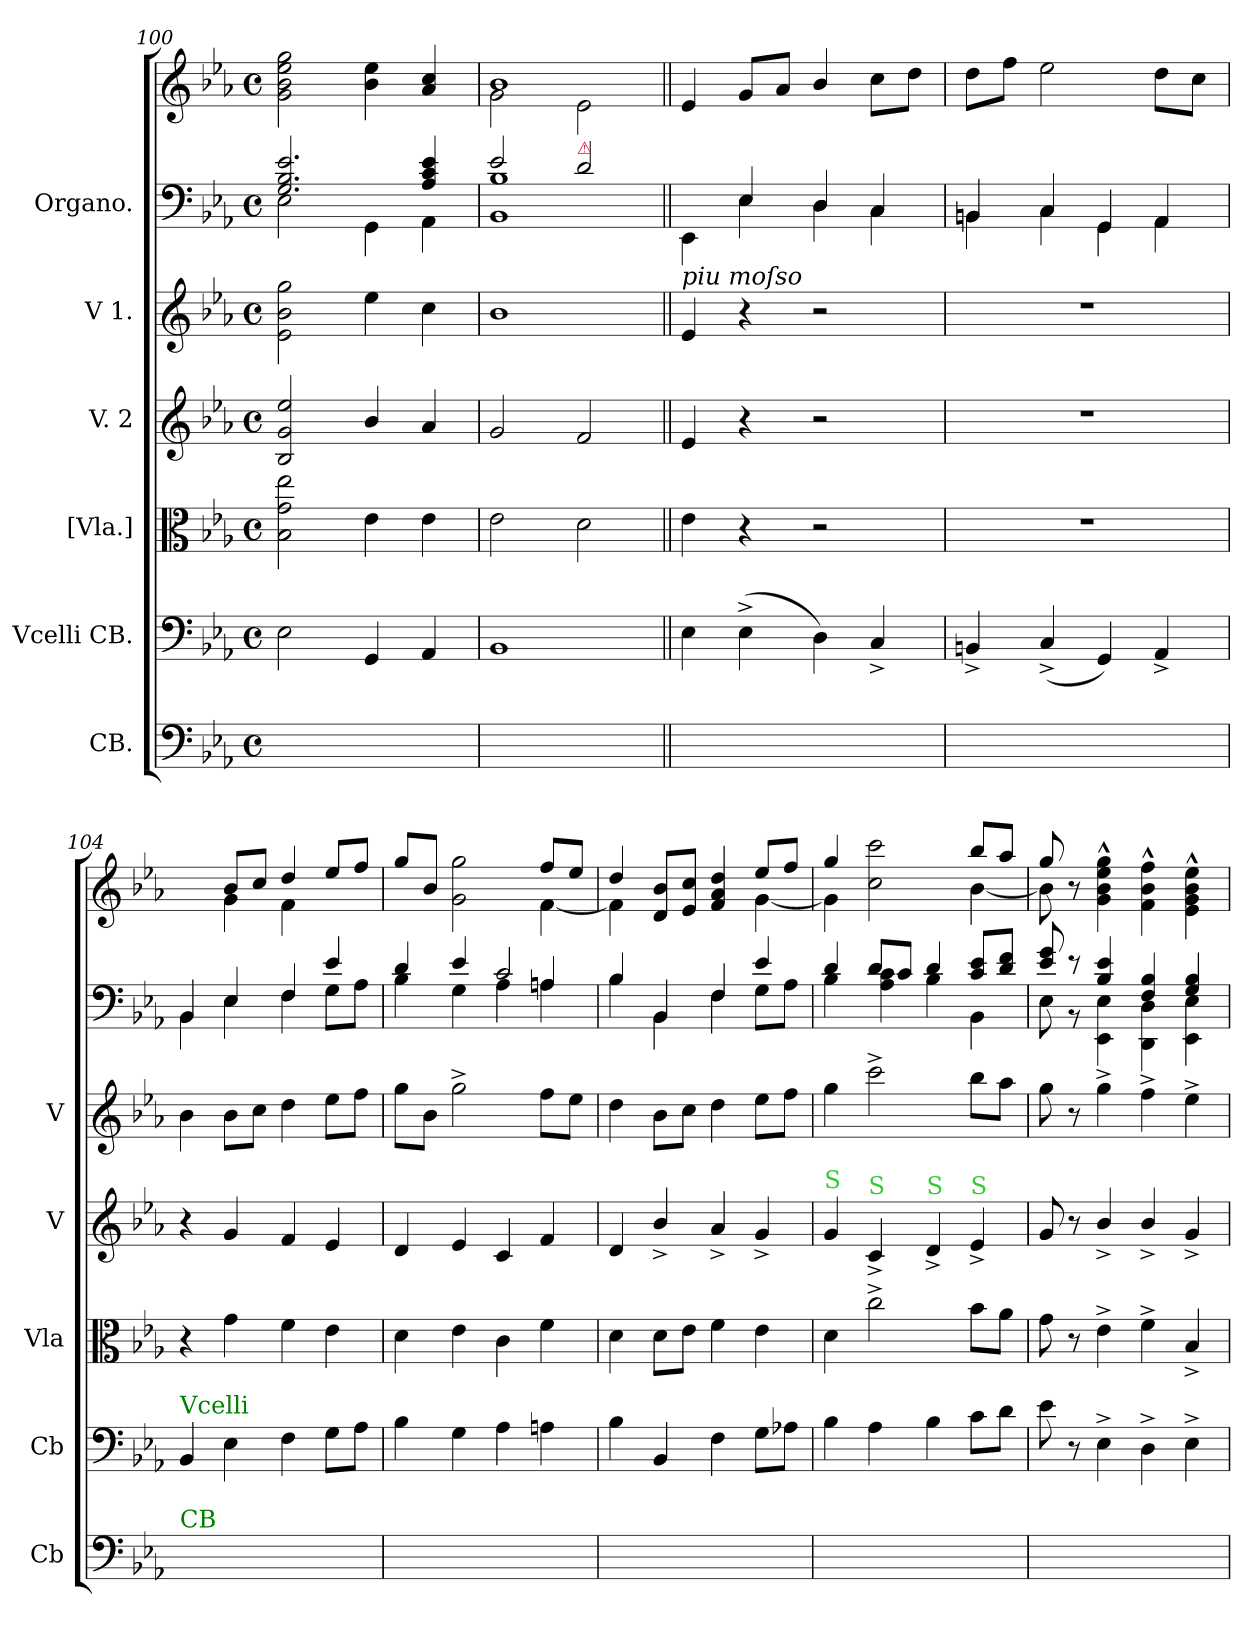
**kern	**kern	**kern	**kern	**kern	**kern	**kern
*part6	*part5	*part4	*part3	*part2	*part1	*part1
*staff7	*staff6	*staff5	*staff4	*staff3	*staff2	*staff1
*I"CB.	*I"Vcelli CB.	*I"[Vla.]	*I"V. 2	*I"V 1.	*I"Organo.	*
*I'Cb	*I'Cb	*I'Vla	*I'V	*I'V	*	*
*clefF4	*clefF4	*clefC3	*clefG2	*clefG2	*clefF4	*clefG2
*k[b-e-a-]	*k[b-e-a-]	*k[b-e-a-]	*k[b-e-a-]	*k[b-e-a-]	*k[b-e-a-]	*k[b-e-a-]
*M4/4	*M4/4	*M4/4	*M4/4	*M4/4	*M4/4	*M4/4
*met(c)	*met(c)	*met(c)	*met(c)	*met(c)	*met(c)	*met(c)
=100	=100	=100	=100	=100	=100	=100
*	*	*	*	*	*^	*
2E-\yy	2E-\	2B-\ 2g\ 2ee-\	2B-/ 2g/ 2ee-/	2e-\ 2b-\ 2gg\	2.G/ 2.B-/ 2.e-/	2E-\	2g\ 2b-\ 2ee-\ 2gg\
4GG/yy	4GG/	4e-\	4b-/	4ee-\	.	4GG\	4b-\ 4ee-\
4AA-/yy	4AA-/	4e-\	4a-/	4cc\	4A-/ 4c/ 4e-/	4AA-\	4a-/ 4cc/
=101	=101	=101	=101	=101	=101	=101	=101
*	*	*	*	*	*	*	*^
1BB-yy	1BB-	2e-\	2g/	1b-	2e-/	1BB- 1B-	1b-	2g\
!	!	!	!	!	!LO:TX:a:color=crimson:t=⚠	!	!	!
.	.	2d\	2f/	.	2d/	.	.	2e-\
=102||	=102||	=102||	=102||	=102||	=102||	=102||	=102||	=102||
!	!	!	!	!	!	!	!LO:TX:a:i:t=piu mosso.	!
!	!	!	!	!LO:TX:a:i:t=piu moſso	!	!	!	!
*	*	*	*	*	*	*	*v	*v
4E-\yy	4E-\	4e-\	4e-/	4e-/	4EE-\	4ryy	4e-/
(4E-^\yy	(4E-^\	4r	4r	4r	4E-/	4E-\	8g/L
.	.	.	.	.	.	.	8a-/J
4D\yy)	4D\)	2r	2r	2r	4D/	4D\	4b-/
4C^/yy	4C^/	.	.	.	4C/	4C\	8cc\L
.	.	.	.	.	.	.	8dd\J
=103	=103	=103	=103	=103	=103	=103	=103
4BBn^/yy	4BBn^/	1r	1r	1r	4BBn/	4BBn\	8dd\L
.	.	.	.	.	.	.	8ff\J
(4C^/yy	(4C^/	.	.	.	4C/	4C\	2ee-\
4GG/yy)	4GG/)	.	.	.	4GG/	4GG\	.
4AA-^/yy	4AA-^/	.	.	.	4AA-/	4AA-\	8dd\L
.	.	.	.	.	.	.	8cc\J
=104	=104	=104	=104	=104	=104	=104	=104
*	*	*	*	*	*	*	*^
!	!LO:TX:a:color=green:t=Vcelli	!	!	!	!	!	!	!
!LO:TX:a:color=green:t=CB	!	!	!	!	!	!	!	!
4BB-/yy	4BB-/	4r	4r	4b-\	4BB-/	4BB-\	4ryy	4ryy
4E-\yy	4E-\	4g\	4g/	8b-\L	4E-/	4E-\	8b-/L	4g\
.	.	.	.	8cc\J	.	.	8cc/J	.
4F\yy	4F\	4f\	4f/	4dd\	4F/	4F\	4dd/	4f\
8G\Lyy	8G\L	4e-\	4e-/	8ee-\L	4e-/	8G\L	8ee-/L	4ryy
8A-\Jyy	8A-\J	.	.	8ff\J	.	8A-\J	8ff/J	.
=105	=105	=105	=105	=105	=105	=105	=105	=105
4B-\yy	4B-\	4d\	4d/	8gg\L	4d/	4B-\	8gg/L	2ryy
.	.	.	.	8b-\J	.	.	8b-/J	.
4G\yy	4G\	4e-\	4e-/	2gg^\	4e-/	4G\	2g\ 2gg\	.
!	!	!	!	!	!LO:N:vis=2	!	!	!
4A-\yy	4A-\	4c\	4c/	.	4c/	4A-\	.	4ryy
4An\yy	4An\	4f\	4f/	8ff\L	4An/	4An\	8ff/L	[4f\
.	.	.	.	8ee-\J	.	.	8ee-/J	.
=106	=106	=106	=106	=106	=106	=106	=106	=106
4B-\yy	4B-\	4d\	4d/	4dd\	4B-/	4B-\	4dd/	4f\]
4BB-/yy	4BB-/	8d\L	4b-^/	8b-\L	4BB-/	4BB-\	8d/ 8b-/L	4ryy
.	.	8e-\J	.	8cc\J	.	.	8e-/ 8cc/J	.
4F\yy	4F\	4f\	4a-^/	4dd\	4F/	4F\	4f/ 4a-/ 4dd/	4ryy
8G\Lyy	8G\L	4e-\	4g^/	8ee-\L	4e-/	8G\L	8ee-/L	[4g\
8A-X\Jyy	8A-X\J	.	.	8ff\J	.	8A-\J	8ff/J	.
=107	=107	=107	=107	=107	=107	=107	=107	=107
!	!	!	!LO:TX:a:color=limegreen:t=S	!	!	!	!	!
4B-\yy	4B-\	4d\	4g/	4gg\	4d/	4B-\	4gg/	4g\]
!	!	!	!LO:TX:a:color=limegreen:t=S	!	!	!	!	!
4A-\yy	4A-\	2cc^\	4c^>/	2ccc^\	8d/L	4A-\ 4c\	2cc\ 2ccc\	4ryy
.	.	.	.	.	8c/J	.	.	.
!	!	!	!LO:TX:a:color=limegreen:t=S	!	!	!	!	!
4B-\yy	4B-\	.	4d^>/	.	4d/	4B-\	.	4ryy
!	!	!	!LO:TX:a:color=limegreen:t=S	!	!	!	!	!
8c\Lyy	8c\L	8b-\L	4e-^>/	8bb-\L	8c/ 8e-/L	4BB-\	8bb-/L	[4b-\
8d\Jyy	8d\J	8a-\J	.	8aa-\J	8d/ 8f/J	.	8aa-/J	.
=108	=108	=108	=108	=108	=108	=108	=108	=108
8e-\yy	8e-\	8g\	8g/	8gg\	8e-/ 8g/	8E-\	8gg/	8b-\]
8ryy	8r	8r	8r	8r	8r	8r	8r	8ryy
4E-^\yy	4E-^\	4e-^\	4b-^/	4gg^\	4B-/ 4e-/	4EE-\ 4E-\	4g^^\ 4b-^^\ 4ee-^^\ 4gg^^\	4ryy
4D^\yy	4D^\	4f^\	4b-^/	4ff^\	4F/ 4B-/	4DD\ 4D\	4f^^\ 4b-^^\ 4ff^^\	2ryy
4E-^\yy	4E-^\	4B-^/	4g^/	4ee-^\	4G/ 4B-/	4EE-\ 4E-\	4e-^^\ 4g^^\ 4b-^^\ 4ee-^^\	.
*	*	*	*	*	*v	*v	*	*
*	*	*	*	*	*	*v	*v
=	=	=	=	=	=	=
*-	*-	*-	*-	*-	*-	*-
